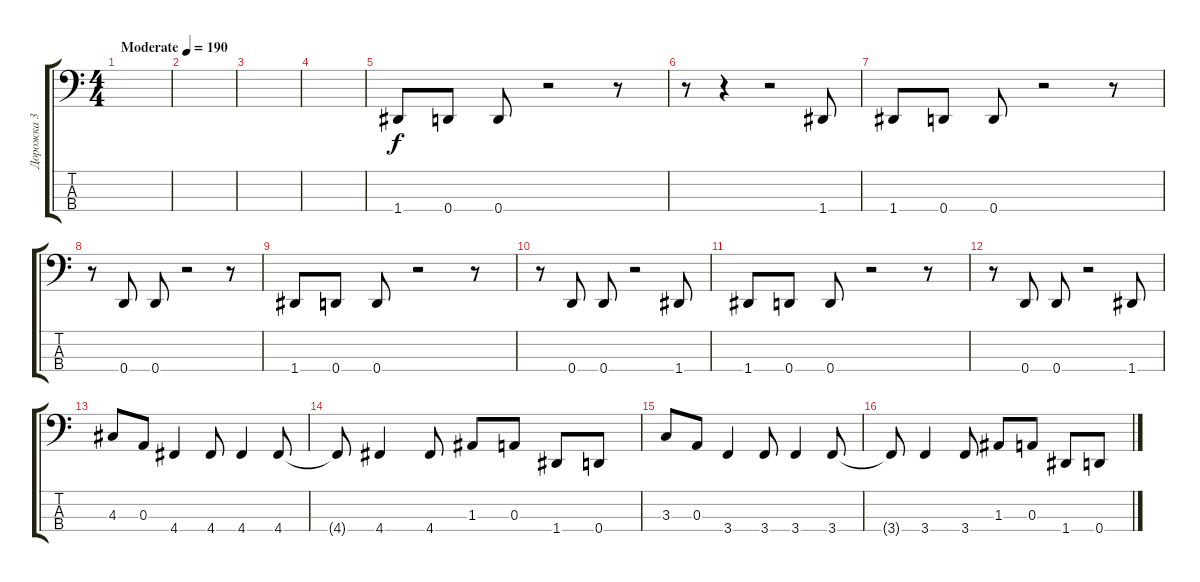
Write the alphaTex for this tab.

\track ("Дорожка 3" "Дорожка 3") {instrument electricbassfinger}
\staff {score tabs}
\tuning (G2 D2 A1 D1) {hide}
\ts (4 4)
\tempo (190 "Moderate")
\clef f4
\ks c
|
|
|
|
1.4.8 0.4.8 0.4.8 r.2 r.8 |
r.8 r.4 r.2 1.4.8 |
1.4.8 0.4.8 0.4.8 r.2 r.8 |
r.8 0.4.8 0.4.8 r.2 r.8 |
1.4.8 0.4.8 0.4.8 r.2 r.8 |
r.8 0.4.8 0.4.8 r.2 1.4.8 |
1.4.8 0.4.8 0.4.8 r.2 r.8 |
r.8 0.4.8 0.4.8 r.2 1.4.8 |
4.3.8 0.3.8 4.4.4 4.4.8 4.4.4 4.4.8 |
4.4{t}.8 4.4.4 4.4.8 1.3.8 0.3.8 1.4.8 0.4.8 |
3.3.8 0.3.8 3.4.4 3.4.8 3.4.4 3.4.8 |
3.4{t}.8 3.4.4 3.4.8 1.3.8 0.3.8 1.4.8 0.4.8
